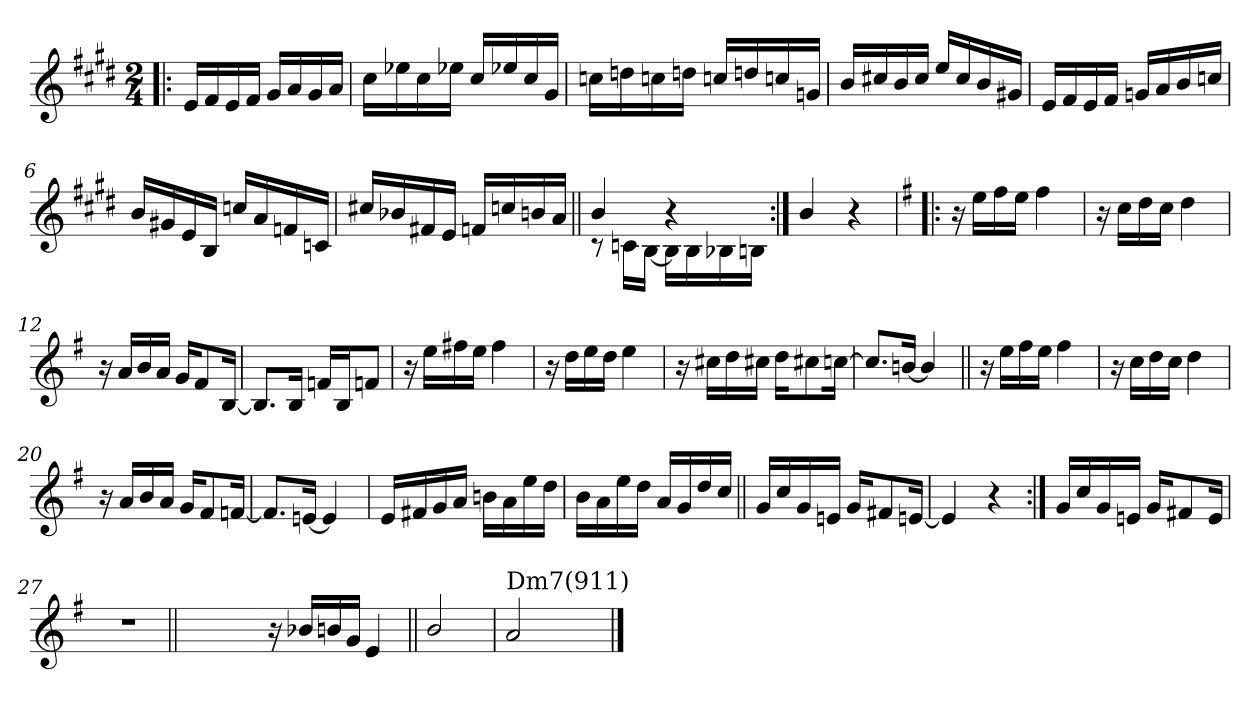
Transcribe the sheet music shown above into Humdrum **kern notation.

**kern
*part1
*staff1
*clefG2
*k[f#c#g#d#]
*E:
*M2/4
=1!|:
16e/LL
16f#/
16e/
16f#/JJ
16g#/LL
16a/
16g#/
16a/JJ
=2
16cc#\LL
16ee-X\
16cc#\
16ee-X\JJ
16cc#/LL
16ee-X/
16cc#/
16g#/JJ
=3
16ccn\LL
16ddn\
16ccn\
16ddn\JJ
16ccn/LL
16ddn/
16ccn/
16gn/JJ
=4
16b/LL
16cc#X/
16b/
16cc#/JJ
16ee/LL
16cc#/
16b/
16g#X/JJ
!!LO:LB:g=z
=5
16e/LL
16f#/
16e/
16f#/JJ
16gn/LL
16a/
16b/
16ccn/JJ
=6
16b/LL
16g#X/
16e/
16B/JJ
16ccn/LL
16a/
16fn/
16cn/JJ
=7
16cc#X/LL
16b-X/
16f#X/
16e/JJ
16f/LL
16ccn/
16bn/
16a/JJ
=8||
*^
4b/	8rc
.	16cn!\LL
.	[<16B!\JJ
4ra	16B!\LL]
.	16B!\
.	16B-X!\
.	16Bn!\JJ
*v	*v
!!LO:LB:g=z
=9:|!
4b/
4r
=10!|:
*k[f#]
*G:
16r
16ee\LL
16ff#\
16ee\JJ
4ff#\
=11
16r
16cc\LL
16dd\
16cc\JJ
4dd\
=12
16r
16a/LL
16b/
16a/JJ
16g/KL
8f#/
[16B/Jk
!!LO:LB:g=z
=13
8.B/L]
16B/Jk
16fn/LL
16B/J
8fn/J
=14
16r
16ee\LL
16ff#X\
16ee\JJ
4ff#\
=15
16r
16dd\LL
16ee\
16dd\JJ
4ee\
=16
16r
16cc#X\LL
16dd\
16cc#X\JJ
16dd\KL
8cc#X\
[16ccn\Jk
=17
8.cc/L]
[16bn/Jk
4b/]
!!LO:LB:g=z
=18||
16r
16ee\LL
16ff#\
16ee\JJ
4ff#\
=19
16r
16cc\LL
16dd\
16cc\JJ
4dd\
=20
16r
16a/LL
16b/
16a/JJ
16g/KL
8f#/
[16fn/Jk
=21
8.fn/L]
[16en/Jk
4e/]
!!LO:LB:g=z
=22
16e/LL
16f#X/
16g/
16a/JJ
16bn\LL
16a\
16ee\
16dd\JJ
=23
16b\LL
16a\
16ee\
16dd\JJ
16a/LL
16g/
16dd/
16cc/JJ
=24||
16g/LL
16cc/
16g/
16en/JJ
16g/KL
8f#X/
[16en/Jk
=25
4e/]
4r
!!LO:LB:g=z
=26:|!
16g/LL
16cc/
16g/
16en/JJ
16g/KL
8f#X/
16e/Jk
=27
2r
=27X271||
2ryy
!!LO:LB:g=z
=28-
16r
16b-X/LL
16bn/
16g/JJ
4e/
=29||
2b/
=30
!LO:TX:a:t=Dm7(911)
2a/
==
*-
